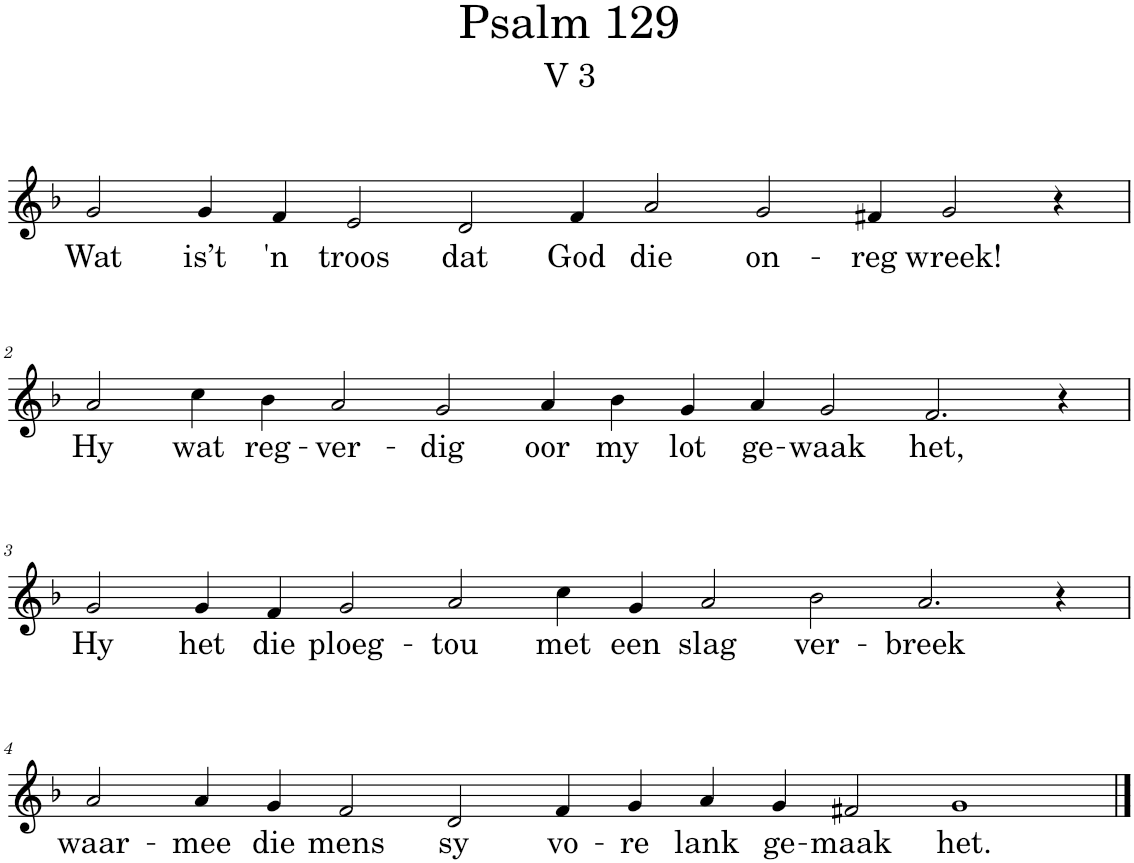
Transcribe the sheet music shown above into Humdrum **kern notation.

**kern	**text
*part1	*part1
*staff1	*staff1
*I"Pipe Organ	*
*I'Org.	*
*clefG2	*
*k[b-]	*
*M18/4	*
=1	=1
!	!LO:LY:b
2g/	Wat
!	!LO:LY:b
4g/	is’t
!	!LO:LY:b
4f/	'n
!	!LO:LY:b
2e/	troos
!	!LO:LY:b
2d/	dat
!	!LO:LY:b
4f/	God
!	!LO:LY:b
2a/	die
!	!LO:LY:b
2g/	on-
!	!LO:LY:b
4f#X/	-reg
!	!LO:LY:b
2g/	wreek!
4r	.
!!LO:LB:g=z
=2	=2
!	!LO:LY:b
2a/	Hy
!	!LO:LY:b
4cc\	wat
!	!LO:LY:b
4b-\	reg-
!	!LO:LY:b
2a/	-ver-
!	!LO:LY:b
2g/	-dig
!	!LO:LY:b
4a/	oor
!	!LO:LY:b
4b-\	my
!	!LO:LY:b
4g/	lot
!	!LO:LY:b
4a/	ge-
!	!LO:LY:b
2g/	-waak
!	!LO:LY:b
2.f/	het,
4r	.
!!LO:LB:g=z
=3	=3
!	!LO:LY:b
2g/	Hy
!	!LO:LY:b
4g/	het
!	!LO:LY:b
4f/	die
!	!LO:LY:b
2g/	ploeg-
!	!LO:LY:b
2a/	-tou
!	!LO:LY:b
4cc\	met
!	!LO:LY:b
4g/	een
!	!LO:LY:b
2a/	slag
!	!LO:LY:b
2b-\	ver-
!	!LO:LY:b
2.a/	-breek
4r	.
!!LO:LB:g=z
=4	=4
!	!LO:LY:b
2a/	waar-
!	!LO:LY:b
4a/	-mee
!	!LO:LY:b
4g/	die
!	!LO:LY:b
2f/	mens
!	!LO:LY:b
2d/	sy
!	!LO:LY:b
4f/	vo-
!	!LO:LY:b
4g/	-re
!	!LO:LY:b
4a/	lank
!	!LO:LY:b
4g/	ge-
!	!LO:LY:b
2f#X/	-maak
!	!LO:LY:b
1g	het.
==	==
*-	*-
